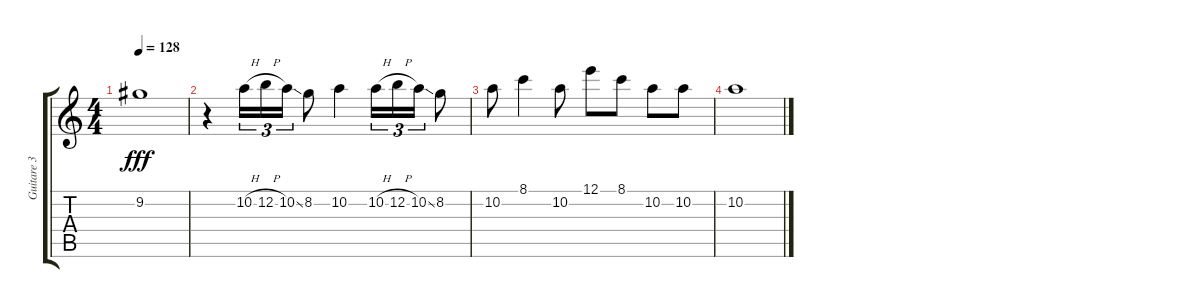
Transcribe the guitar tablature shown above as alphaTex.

\track ("Guitare 3 / Saxophone" "Guitare 3 ") {instrument electricguitarjazz}
\staff {score tabs}
\tuning (E4 B3 G3 D3 A2 E2) {hide}
\ts (4 4)
\tempo 128
\clef g2
\ks c
9.2.1{dy fff} |
r.4 10.2{h}.16{tu (3 2)} 12.2{h}.16{tu (3 2)} 10.2{ss}.16{tu (3 2)} 8.2.8 10.2.4 10.2{h}.16{tu (3 2)} 12.2{h}.16{tu (3 2)} 10.2{ss}.16{tu (3 2)} 8.2.8 |
10.2.8 8.1.4 10.2.8 12.1.8 8.1.8 10.2.8 10.2.8 |
10.2.1
